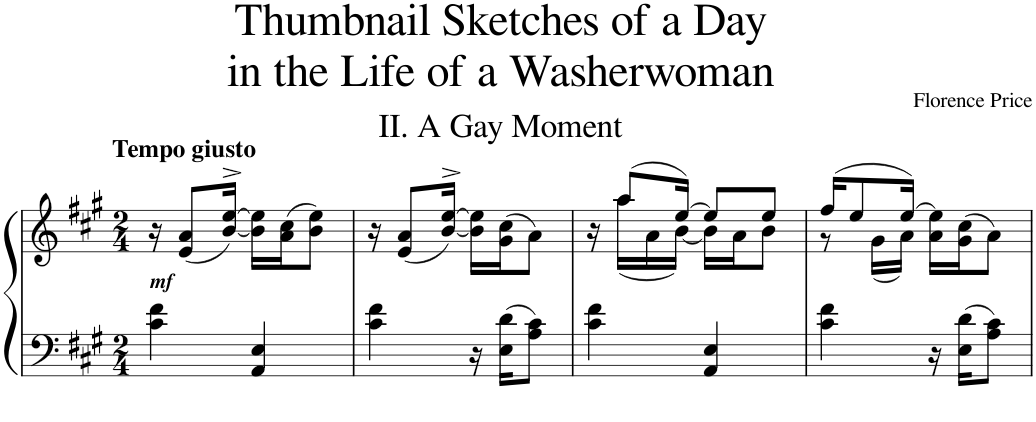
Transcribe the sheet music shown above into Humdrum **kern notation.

**kern	**kern
*part1	*part1
*staff2	*staff1
*I"Piano	*
*I'Pno.	*
*clefF4	*clefG2
*k[f#c#g#]	*k[f#c#g#]
*M2/4	*M2/4
=1	=1
!	!LO:TX:a:B:t=Tempo giusto
!	!LO:TX:b:Bi:t=mf
4c#\ 4f#\	16r
.	(8e/ 8a/L
.	[16b/^> [16ee/^>Jk)
4AA/ 4E/	16b\] 16ee\]LL
.	(16a\ 16cc#\J
.	8b\ 8ee\J)
=2	=2
4c#\ 4f#\	16r
.	(8e/ 8a/L
.	[16b/^> [16ee/^>Jk)
16r	16b\] 16ee\]LL
16E\ 16d\KL	(16g#\ 16cc#\J
8A\ 8c#\J	8a\J)
=3	=3
*	*^
4c#\ 4f#\	16r	16ryy
.	(8aa/L	(16aa\LL
.	.	16a\
.	[16ee/Jk)	[16b\JJ)
4AA/ 4E/	8ee/L]	16b\LL]
.	.	16a\J
.	8ee/J	8b\J
=4	=4	=4
4c#\ 4f#\	(16ff#/KL	8r
.	8ee/	.
.	.	(16g#\LL
.	(16ee/Jk)	16a\JJ)
16r	16a\ 16ee\LL)	4ryy
16E\ 16d\KL	(16g#\ 16cc#\J	.
8A\ 8c#\J	8a\J)	.
*	*v	*v
=	=
*-	*-
